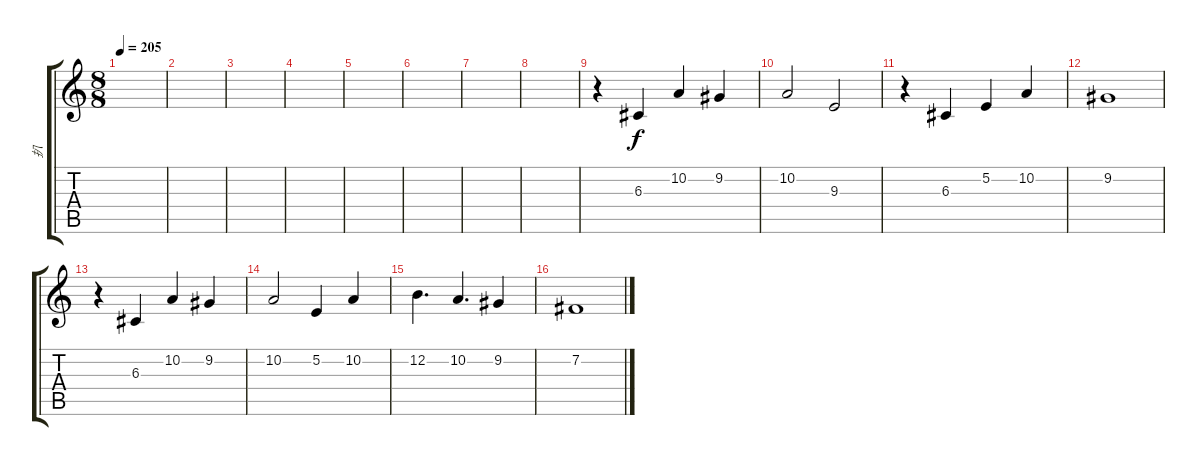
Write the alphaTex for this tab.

\track ("扒" "扒") {instrument viola}
\staff {score tabs}
\tuning (E4 B3 G3 D3 A2 E2) {hide}
\ts (8 8)
\tempo 205
\clef g2
\ks c
|
|
|
|
|
|
|
|
r.4 6.3.4 10.2.4 9.2.4 |
10.2.2 9.3.2 |
r.4 6.3.4 5.2.4 10.2.4 |
9.2.1 |
r.4 6.3.4 10.2.4 9.2.4 |
10.2.2 5.2.4 10.2.4 |
12.2.4{d} 10.2.4{d} 9.2.4 |
7.2.1
